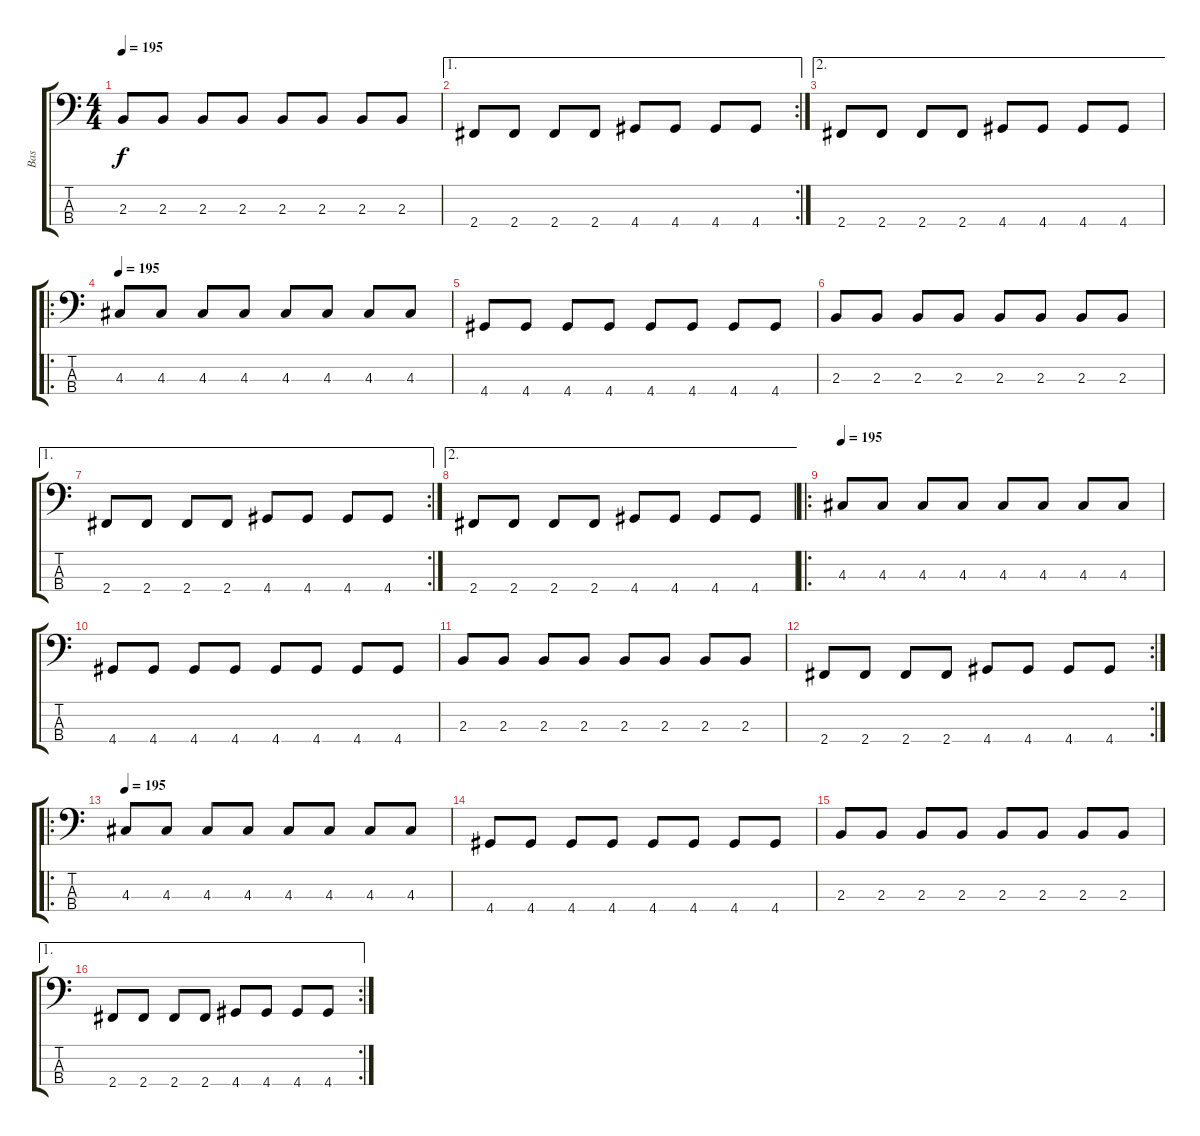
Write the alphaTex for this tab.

\track ("Bas" "Bas") {instrument electricbasspick}
\staff {score tabs}
\tuning (G2 D2 A1 E1) {hide}
\ts (4 4)
\tempo 195
\clef f4
\ks c
2.3.8{dy f} 2.3.8 2.3.8 2.3.8 2.3.8 2.3.8 2.3.8 2.3.8 |
\ae 1
\rc 2
2.4.8 2.4.8 2.4.8 2.4.8 4.4.8 4.4.8 4.4.8 4.4.8 |
\ae 2
2.4.8 2.4.8 2.4.8 2.4.8 4.4.8 4.4.8 4.4.8 4.4.8 |
\ro
\tempo 195
4.3.8 4.3.8 4.3.8 4.3.8 4.3.8 4.3.8 4.3.8 4.3.8 |
4.4.8 4.4.8 4.4.8 4.4.8 4.4.8 4.4.8 4.4.8 4.4.8 |
2.3.8 2.3.8 2.3.8 2.3.8 2.3.8 2.3.8 2.3.8 2.3.8 |
\ae 1
\rc 2
2.4.8 2.4.8 2.4.8 2.4.8 4.4.8 4.4.8 4.4.8 4.4.8 |
\ae 2
2.4.8 2.4.8 2.4.8 2.4.8 4.4.8 4.4.8 4.4.8 4.4.8 |
\ro
\tempo 195
4.3.8 4.3.8 4.3.8 4.3.8 4.3.8 4.3.8 4.3.8 4.3.8 |
4.4.8 4.4.8 4.4.8 4.4.8 4.4.8 4.4.8 4.4.8 4.4.8 |
2.3.8 2.3.8 2.3.8 2.3.8 2.3.8 2.3.8 2.3.8 2.3.8 |
\rc 2
2.4.8 2.4.8 2.4.8 2.4.8 4.4.8 4.4.8 4.4.8 4.4.8 |
\ro
\tempo 195
4.3.8 4.3.8 4.3.8 4.3.8 4.3.8 4.3.8 4.3.8 4.3.8 |
4.4.8 4.4.8 4.4.8 4.4.8 4.4.8 4.4.8 4.4.8 4.4.8 |
2.3.8 2.3.8 2.3.8 2.3.8 2.3.8 2.3.8 2.3.8 2.3.8 |
\ae 1
\rc 2
2.4.8 2.4.8 2.4.8 2.4.8 4.4.8 4.4.8 4.4.8 4.4.8
